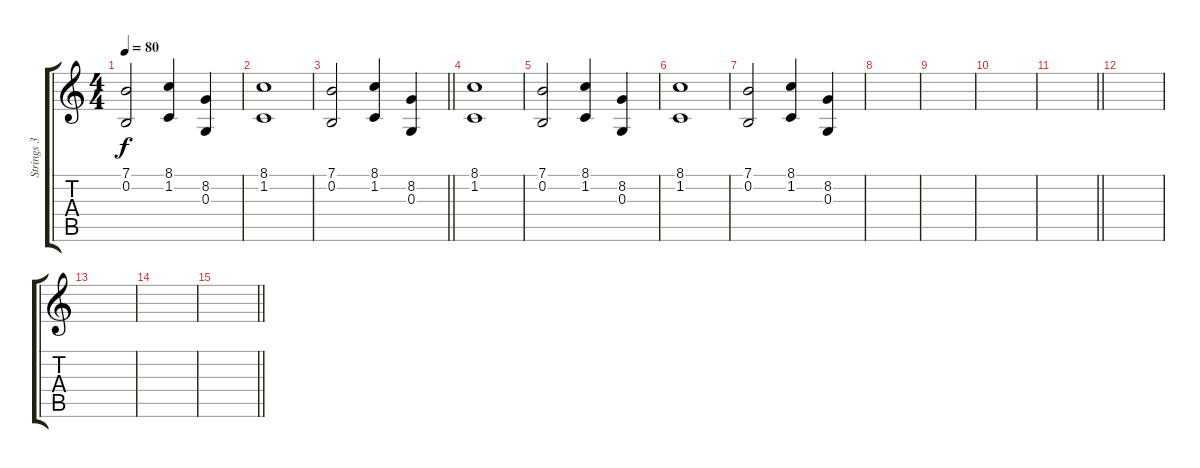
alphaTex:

\track ("Strings 3" "Strings 3") {instrument stringensemble1}
\staff {score tabs}
\tuning (E4 B3 G3 D3 A2 E2) {hide}
\ts (4 4)
\tempo 80
\clef g2
\ks c
(7.1 0.2).2{dy f} (8.1 1.2).4 (8.2 0.3).4 |
(8.1 1.2).1 |
\barLineRight lightlight
(7.1 0.2).2 (8.1 1.2).4 (8.2 0.3).4 |
(8.1 1.2).1 |
(7.1 0.2).2 (8.1 1.2).4 (8.2 0.3).4 |
(8.1 1.2).1 |
(7.1 0.2).2 (8.1 1.2).4 (8.2 0.3).4 |
|
|
|
\barLineRight lightlight
|
|
|
|
\barLineRight lightlight
